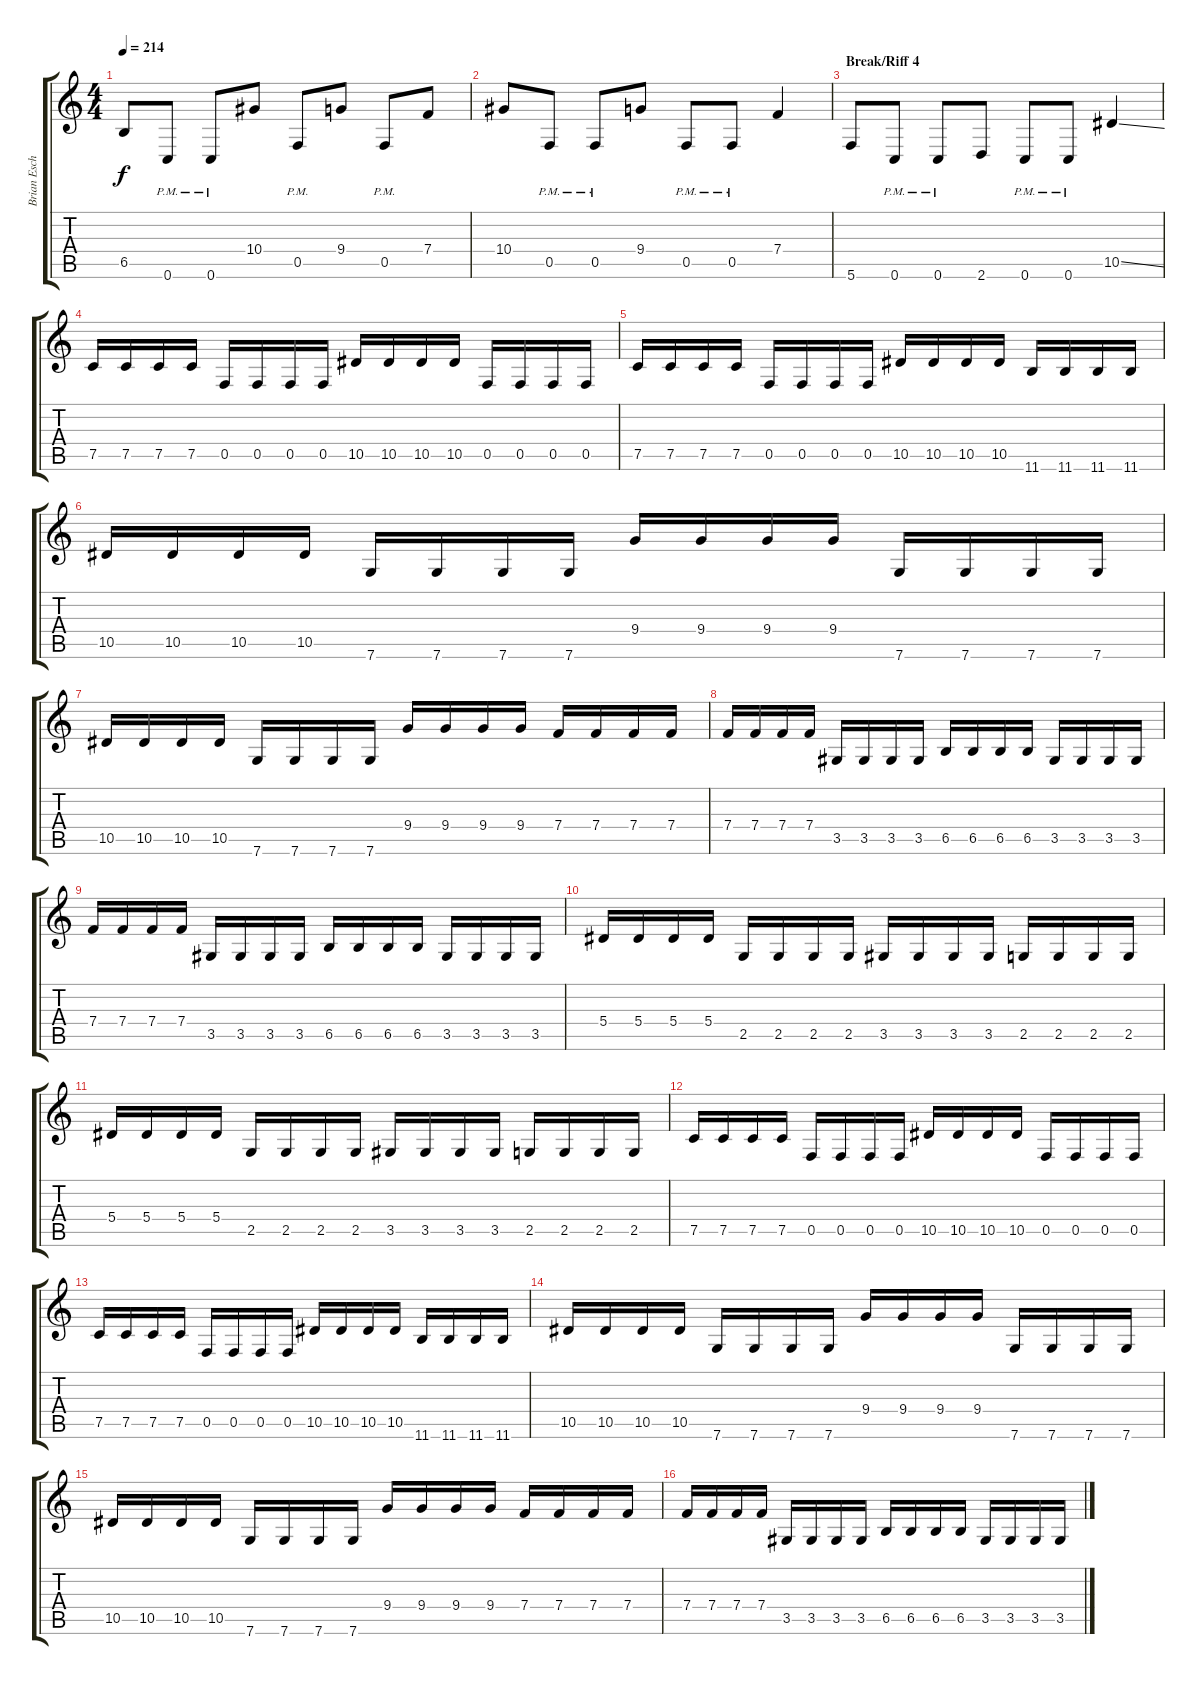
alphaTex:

\track ("Brian Eschbach (Guitar)" "Brian Esch") {instrument distortionguitar}
\staff {score tabs}
\tuning (C4 G3 Eb3 Bb2 F2 C2) {hide}
\ts (4 4)
\tempo 214
\clef g2
\ks c
6.5.8{dy f} 0.6{pm}.8 0.6{pm}.8 10.4.8 0.5{pm}.8 9.4.8 0.5{pm}.8 7.4.8 |
10.4.8 0.5{pm}.8 0.5{pm}.8 9.4.8 0.5{pm}.8 0.5{pm}.8 7.4.4 |
\section ("" "Break/Riff 4")
5.6.8 0.6{pm}.8 0.6{pm}.8 2.6.8 0.6{pm}.8 0.6{pm}.8 10.5{ss}.4 |
7.5.16 7.5.16 7.5.16 7.5.16 0.5.16 0.5.16 0.5.16 0.5.16 10.5.16 10.5.16 10.5.16 10.5.16 0.5.16 0.5.16 0.5.16 0.5.16 |
7.5.16 7.5.16 7.5.16 7.5.16 0.5.16 0.5.16 0.5.16 0.5.16 10.5.16 10.5.16 10.5.16 10.5.16 11.6.16 11.6.16 11.6.16 11.6.16 |
10.5.16 10.5.16 10.5.16 10.5.16 7.6.16 7.6.16 7.6.16 7.6.16 9.4.16 9.4.16 9.4.16 9.4.16 7.6.16 7.6.16 7.6.16 7.6.16 |
10.5.16 10.5.16 10.5.16 10.5.16 7.6.16 7.6.16 7.6.16 7.6.16 9.4.16 9.4.16 9.4.16 9.4.16 7.4.16 7.4.16 7.4.16 7.4.16 |
7.4.16 7.4.16 7.4.16 7.4.16 3.5.16 3.5.16 3.5.16 3.5.16 6.5.16 6.5.16 6.5.16 6.5.16 3.5.16 3.5.16 3.5.16 3.5.16 |
7.4.16 7.4.16 7.4.16 7.4.16 3.5.16 3.5.16 3.5.16 3.5.16 6.5.16 6.5.16 6.5.16 6.5.16 3.5.16 3.5.16 3.5.16 3.5.16 |
5.4.16 5.4.16 5.4.16 5.4.16 2.5.16 2.5.16 2.5.16 2.5.16 3.5.16 3.5.16 3.5.16 3.5.16 2.5.16 2.5.16 2.5.16 2.5.16 |
5.4.16 5.4.16 5.4.16 5.4.16 2.5.16 2.5.16 2.5.16 2.5.16 3.5.16 3.5.16 3.5.16 3.5.16 2.5.16 2.5.16 2.5.16 2.5.16 |
7.5.16 7.5.16 7.5.16 7.5.16 0.5.16 0.5.16 0.5.16 0.5.16 10.5.16 10.5.16 10.5.16 10.5.16 0.5.16 0.5.16 0.5.16 0.5.16 |
7.5.16 7.5.16 7.5.16 7.5.16 0.5.16 0.5.16 0.5.16 0.5.16 10.5.16 10.5.16 10.5.16 10.5.16 11.6.16 11.6.16 11.6.16 11.6.16 |
10.5.16 10.5.16 10.5.16 10.5.16 7.6.16 7.6.16 7.6.16 7.6.16 9.4.16 9.4.16 9.4.16 9.4.16 7.6.16 7.6.16 7.6.16 7.6.16 |
10.5.16 10.5.16 10.5.16 10.5.16 7.6.16 7.6.16 7.6.16 7.6.16 9.4.16 9.4.16 9.4.16 9.4.16 7.4.16 7.4.16 7.4.16 7.4.16 |
7.4.16 7.4.16 7.4.16 7.4.16 3.5.16 3.5.16 3.5.16 3.5.16 6.5.16 6.5.16 6.5.16 6.5.16 3.5.16 3.5.16 3.5.16 3.5.16
